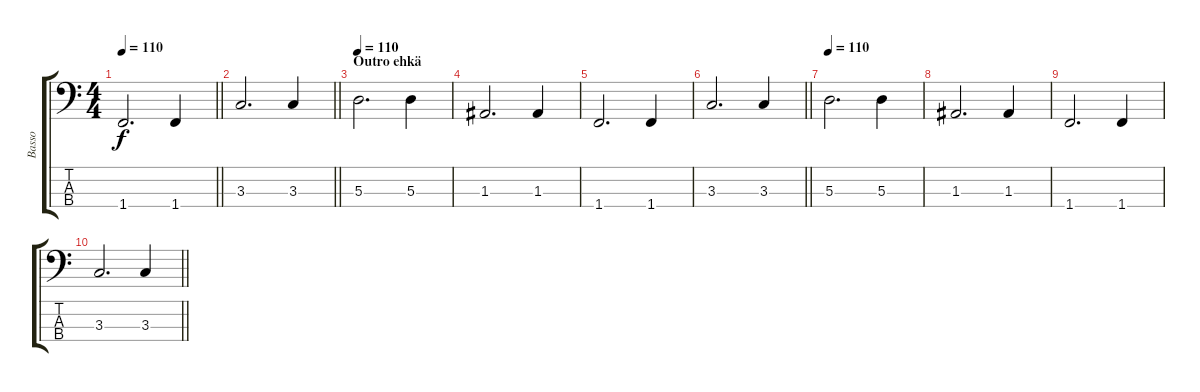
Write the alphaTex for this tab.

\track ("Basso" "Basso") {instrument electricbassfinger}
\staff {score tabs}
\tuning (G2 D2 A1 E1) {hide}
\ts (4 4)
\tempo 110
\clef f4
\barLineRight lightlight
\ks c
1.4.2{d dy f} 1.4.4 |
\barLineRight lightlight
3.3.2{d} 3.3.4 |
\section ("" "Outro ehkä")
\tempo 110
5.3.2{d} 5.3.4 |
1.3.2{d} 1.3.4 |
1.4.2{d} 1.4.4 |
\barLineRight lightlight
3.3.2{d} 3.3.4 |
\tempo 110
5.3.2{d} 5.3.4 |
1.3.2{d} 1.3.4 |
1.4.2{d} 1.4.4 |
\barLineRight lightlight
3.3.2{d} 3.3.4
